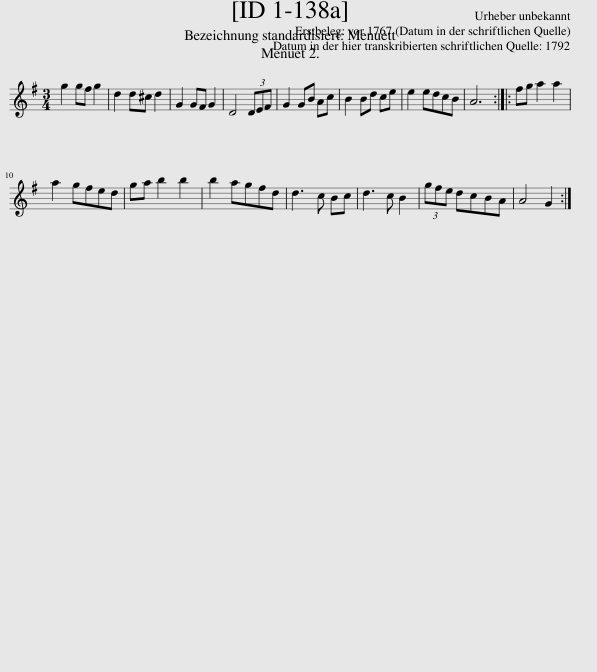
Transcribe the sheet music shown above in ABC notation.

X:1
L:1/8
M:3/4
I:linebreak $
K:G
V:1 treble
V:1
 g2 gf g2 | d2 d^c d2 | G2 GF G2 | D4 (3DEF | G2 GB Ac | %5
 B2 Bd ce | e2 edcB | A6 :: fg a2 a2 |$ a2 gfed | %10
 ga b2 b2 | b2 agfd | d3 c Bc | d3 c B2 | (3gfe dcBA | %15
 A4 G2 :| %16
